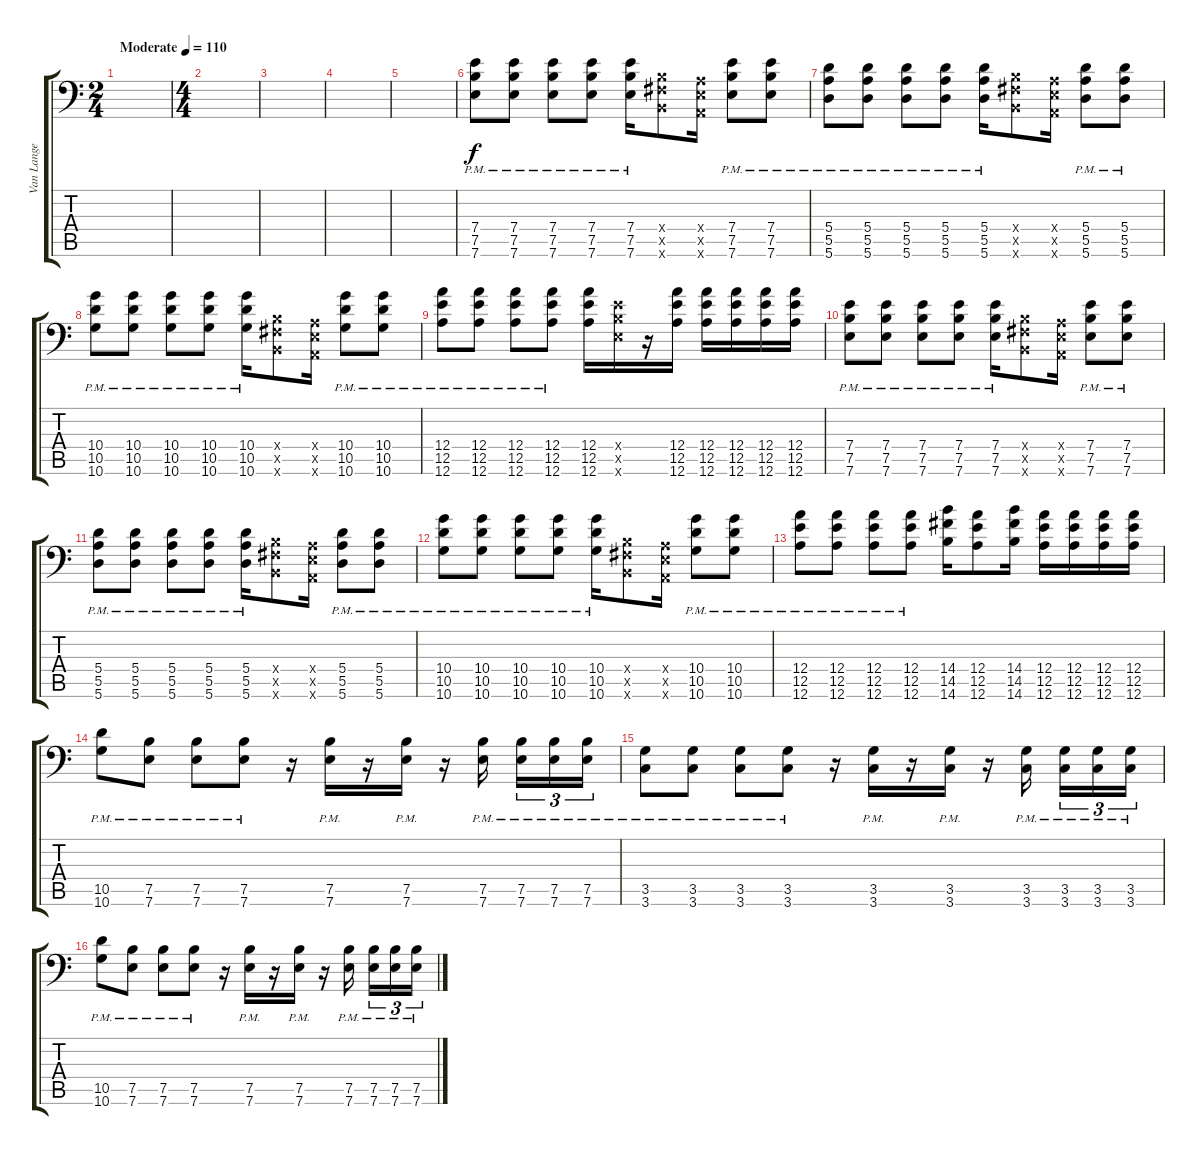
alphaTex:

\track ("Van Lange" "Van Lange") {instrument distortionguitar}
\staff {score tabs}
\tuning (B3 Gb3 D3 A2 E2 A1) {hide}
\ts (2 4)
\tempo (110 "Moderate")
\clef f4
\ks c
|
\ts (4 4)
|
|
|
|
(7.4{pm} 7.5{pm} 7.6{pm}).8 (7.4{pm} 7.5{pm} 7.6{pm}).8 (7.4{pm} 7.5{pm} 7.6{pm}).8 (7.4{pm} 7.5{pm} 7.6{pm}).8 (7.4{pm} 7.5{pm} 7.6{pm}).16 (2.4{x} 2.5{x} 2.6{x}).8 (0.4{x} 0.5{x} 0.6{x}).16 (7.4{pm} 7.5{pm} 7.6{pm}).8 (7.4{pm} 7.5{pm} 7.6{pm}).8 |
(5.4{pm} 5.5{pm} 5.6{pm}).8 (5.4{pm} 5.5{pm} 5.6{pm}).8 (5.4{pm} 5.5{pm} 5.6{pm}).8 (5.4{pm} 5.5{pm} 5.6{pm}).8 (5.4{pm} 5.5{pm} 5.6{pm}).16 (2.4{x} 2.5{x} 2.6{x}).8 (0.4{x} 0.5{x} 0.6{x}).16 (5.4{pm} 5.5{pm} 5.6{pm}).8 (5.4{pm} 5.5{pm} 5.6{pm}).8 |
(10.4{pm} 10.5{pm} 10.6{pm}).8 (10.4{pm} 10.5{pm} 10.6{pm}).8 (10.4{pm} 10.5{pm} 10.6{pm}).8 (10.4{pm} 10.5{pm} 10.6{pm}).8 (10.4{pm} 10.5{pm} 10.6{pm}).16 (2.4{x} 2.5{x} 2.6{x}).8 (0.4{x} 0.5{x} 0.6{x}).16 (10.4{pm} 10.5{pm} 10.6{pm}).8 (10.4{pm} 10.5{pm} 10.6{pm}).8 |
(12.4{pm} 12.5{pm} 12.6{pm}).8 (12.4{pm} 12.5{pm} 12.6{pm}).8 (12.4{pm} 12.5{pm} 12.6{pm}).8 (12.4{pm} 12.5{pm} 12.6{pm}).8 (12.4 12.5 12.6).16 (7.4{x} 7.5{x} 7.6{x}).16 r.16 (12.4 12.5 12.6).16 (12.4 12.5 12.6).16 (12.4 12.5 12.6).16 (12.4 12.5 12.6).16 (12.4 12.5 12.6).16 |
(7.4{pm} 7.5{pm} 7.6{pm}).8 (7.4{pm} 7.5{pm} 7.6{pm}).8 (7.4{pm} 7.5{pm} 7.6{pm}).8 (7.4{pm} 7.5{pm} 7.6{pm}).8 (7.4{pm} 7.5{pm} 7.6{pm}).16 (2.4{x} 2.5{x} 2.6{x}).8 (0.4{x} 0.5{x} 0.6{x}).16 (7.4{pm} 7.5{pm} 7.6{pm}).8 (7.4{pm} 7.5{pm} 7.6{pm}).8 |
(5.4{pm} 5.5{pm} 5.6{pm}).8 (5.4{pm} 5.5{pm} 5.6{pm}).8 (5.4{pm} 5.5{pm} 5.6{pm}).8 (5.4{pm} 5.5{pm} 5.6{pm}).8 (5.4{pm} 5.5{pm} 5.6{pm}).16 (2.4{x} 2.5{x} 2.6{x}).8 (0.4{x} 0.5{x} 0.6{x}).16 (5.4{pm} 5.5{pm} 5.6{pm}).8 (5.4{pm} 5.5{pm} 5.6{pm}).8 |
(10.4{pm} 10.5{pm} 10.6{pm}).8 (10.4{pm} 10.5{pm} 10.6{pm}).8 (10.4{pm} 10.5{pm} 10.6{pm}).8 (10.4{pm} 10.5{pm} 10.6{pm}).8 (10.4{pm} 10.5{pm} 10.6{pm}).16 (2.4{x} 2.5{x} 2.6{x}).8 (0.4{x} 0.5{x} 0.6{x}).16 (10.4{pm} 10.5{pm} 10.6{pm}).8 (10.4{pm} 10.5{pm} 10.6{pm}).8 |
(12.4{pm} 12.5{pm} 12.6{pm}).8 (12.4{pm} 12.5{pm} 12.6{pm}).8 (12.4{pm} 12.5{pm} 12.6{pm}).8 (12.4{pm} 12.5{pm} 12.6{pm}).8 (14.4 14.5 14.6).16 (12.4 12.5 12.6).8 (14.4 14.5 14.6).16 (12.4 12.5 12.6).16 (12.4 12.5 12.6).16 (12.4 12.5 12.6).16 (12.4 12.5 12.6).16 |
(10.5{pm} 10.6{pm}).8 (7.5{pm} 7.6{pm}).8 (7.5{pm} 7.6{pm}).8 (7.5{pm} 7.6{pm}).8 r.16 (7.5{pm} 7.6{pm}).16 r.16 (7.5{pm} 7.6{pm}).16 r.16 (7.5{pm} 7.6{pm}).16{beam splitsecondary} (7.5{pm} 7.6{pm}).16{tu (3 2)} (7.5{pm} 7.6{pm}).16{tu (3 2)} (7.5{pm} 7.6{pm}).16{tu (3 2)} |
(3.5{pm} 3.6{pm}).8 (3.5{pm} 3.6{pm}).8 (3.5{pm} 3.6{pm}).8 (3.5{pm} 3.6{pm}).8 r.16 (3.5{pm} 3.6{pm}).16 r.16 (3.5{pm} 3.6{pm}).16 r.16 (3.5{pm} 3.6{pm}).16{beam splitsecondary} (3.5{pm} 3.6{pm}).16{tu (3 2)} (3.5{pm} 3.6{pm}).16{tu (3 2)} (3.5{pm} 3.6{pm}).16{tu (3 2)} |
(10.5{pm} 10.6{pm}).8 (7.5{pm} 7.6{pm}).8 (7.5{pm} 7.6{pm}).8 (7.5{pm} 7.6{pm}).8 r.16 (7.5{pm} 7.6{pm}).16 r.16 (7.5{pm} 7.6{pm}).16 r.16 (7.5{pm} 7.6{pm}).16{beam splitsecondary} (7.5{pm} 7.6{pm}).16{tu (3 2)} (7.5{pm} 7.6{pm}).16{tu (3 2)} (7.5{pm} 7.6{pm}).16{tu (3 2)}
